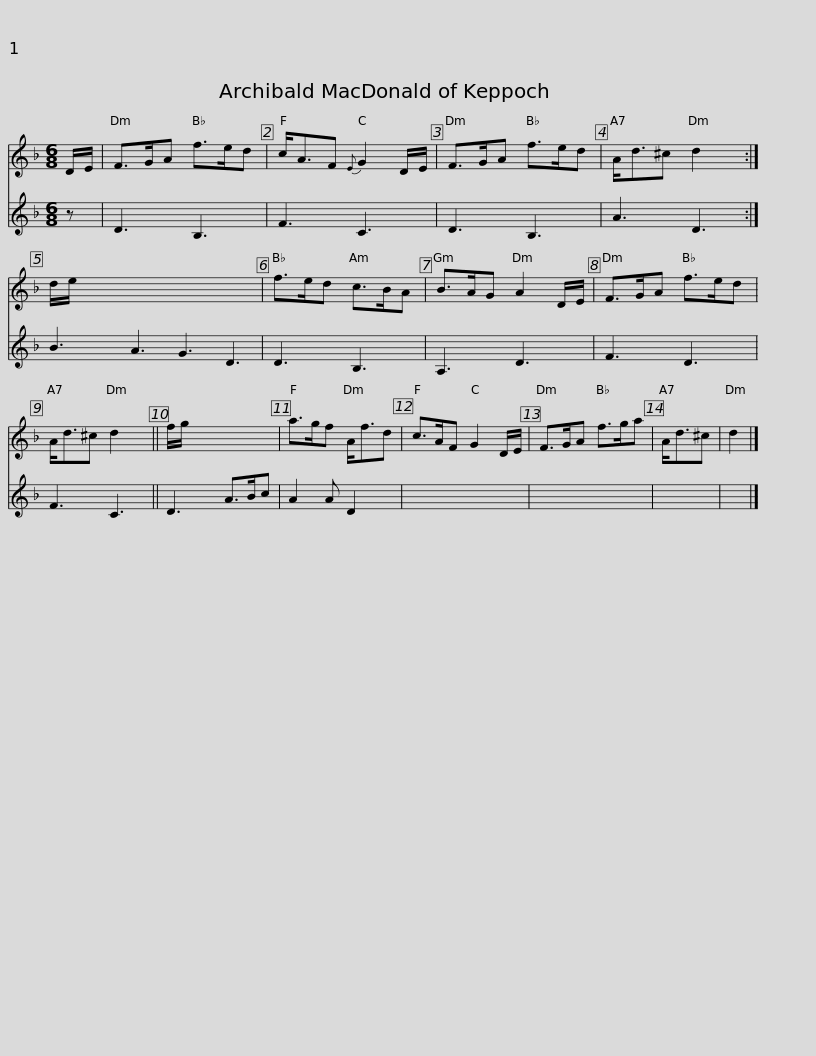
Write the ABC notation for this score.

X:1
%%score 1 2
L:1/8
M:6/8
I:linebreak $
K:Dmin
V:1 treble
V:2 treble
V:1
 D/E/ | F>GA f>ed | c<AF{E} G2 D/E/ | F>GA f>ed | A<d^c d2 x :| %5
 d/e/ x11 |$ f>ed c>BA | B>AG A2 D/E/ | F>GA f>ed | A<d^c d2 x || %10
 f/g/ x5 | a>gf A<fd |$ c>AF G2 D/E/ | F>GA f>ga | A<d^c | %15
 d2 |] %16
V:2
 z | D3 B,3 | F3 C3 | D3 B,3 | A3 D3 :| %5
 B3 A3 G3 D3 |$ D3 B,3 | A,3 D3 | F3 D3 | F3 C3 || %10
 D3 A>Bc | A2 A D2 x |$ x6 | x6 | x3 | %15
 x2 |] %16
